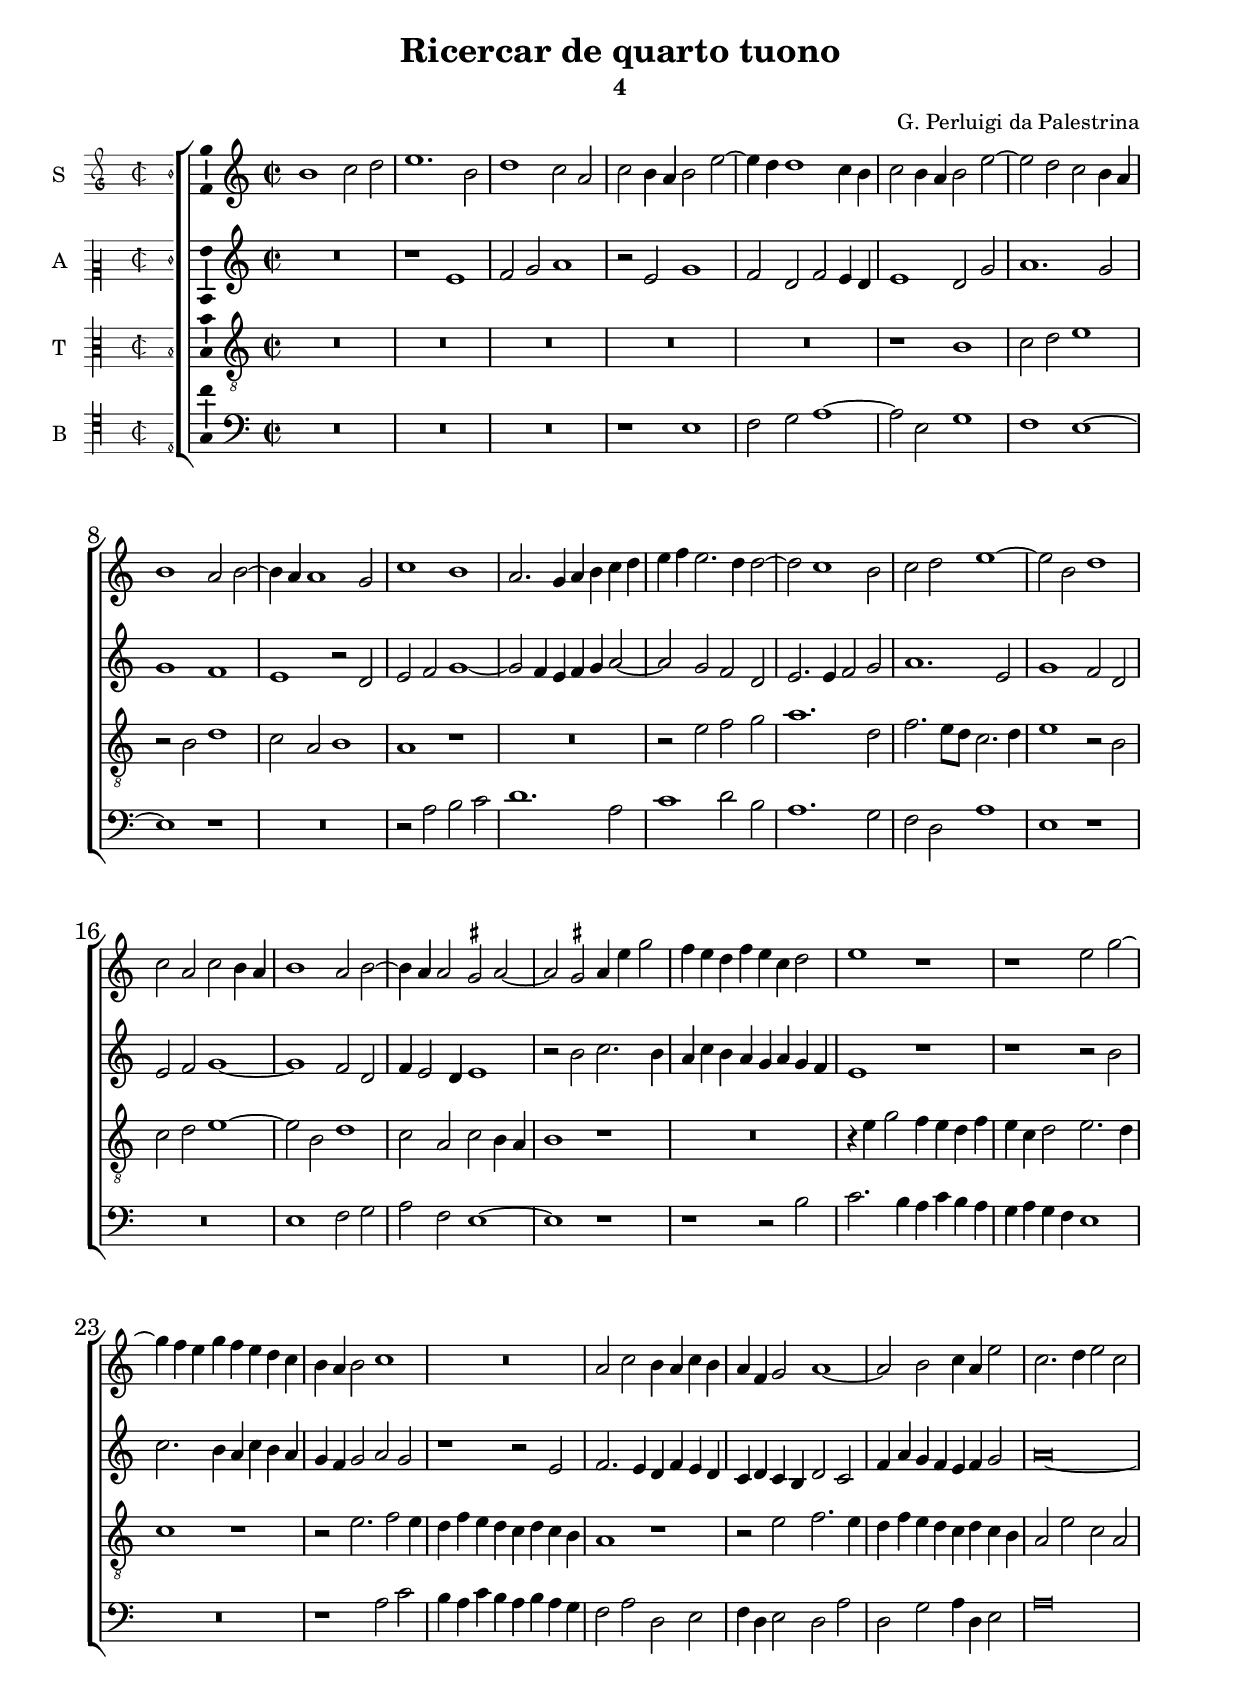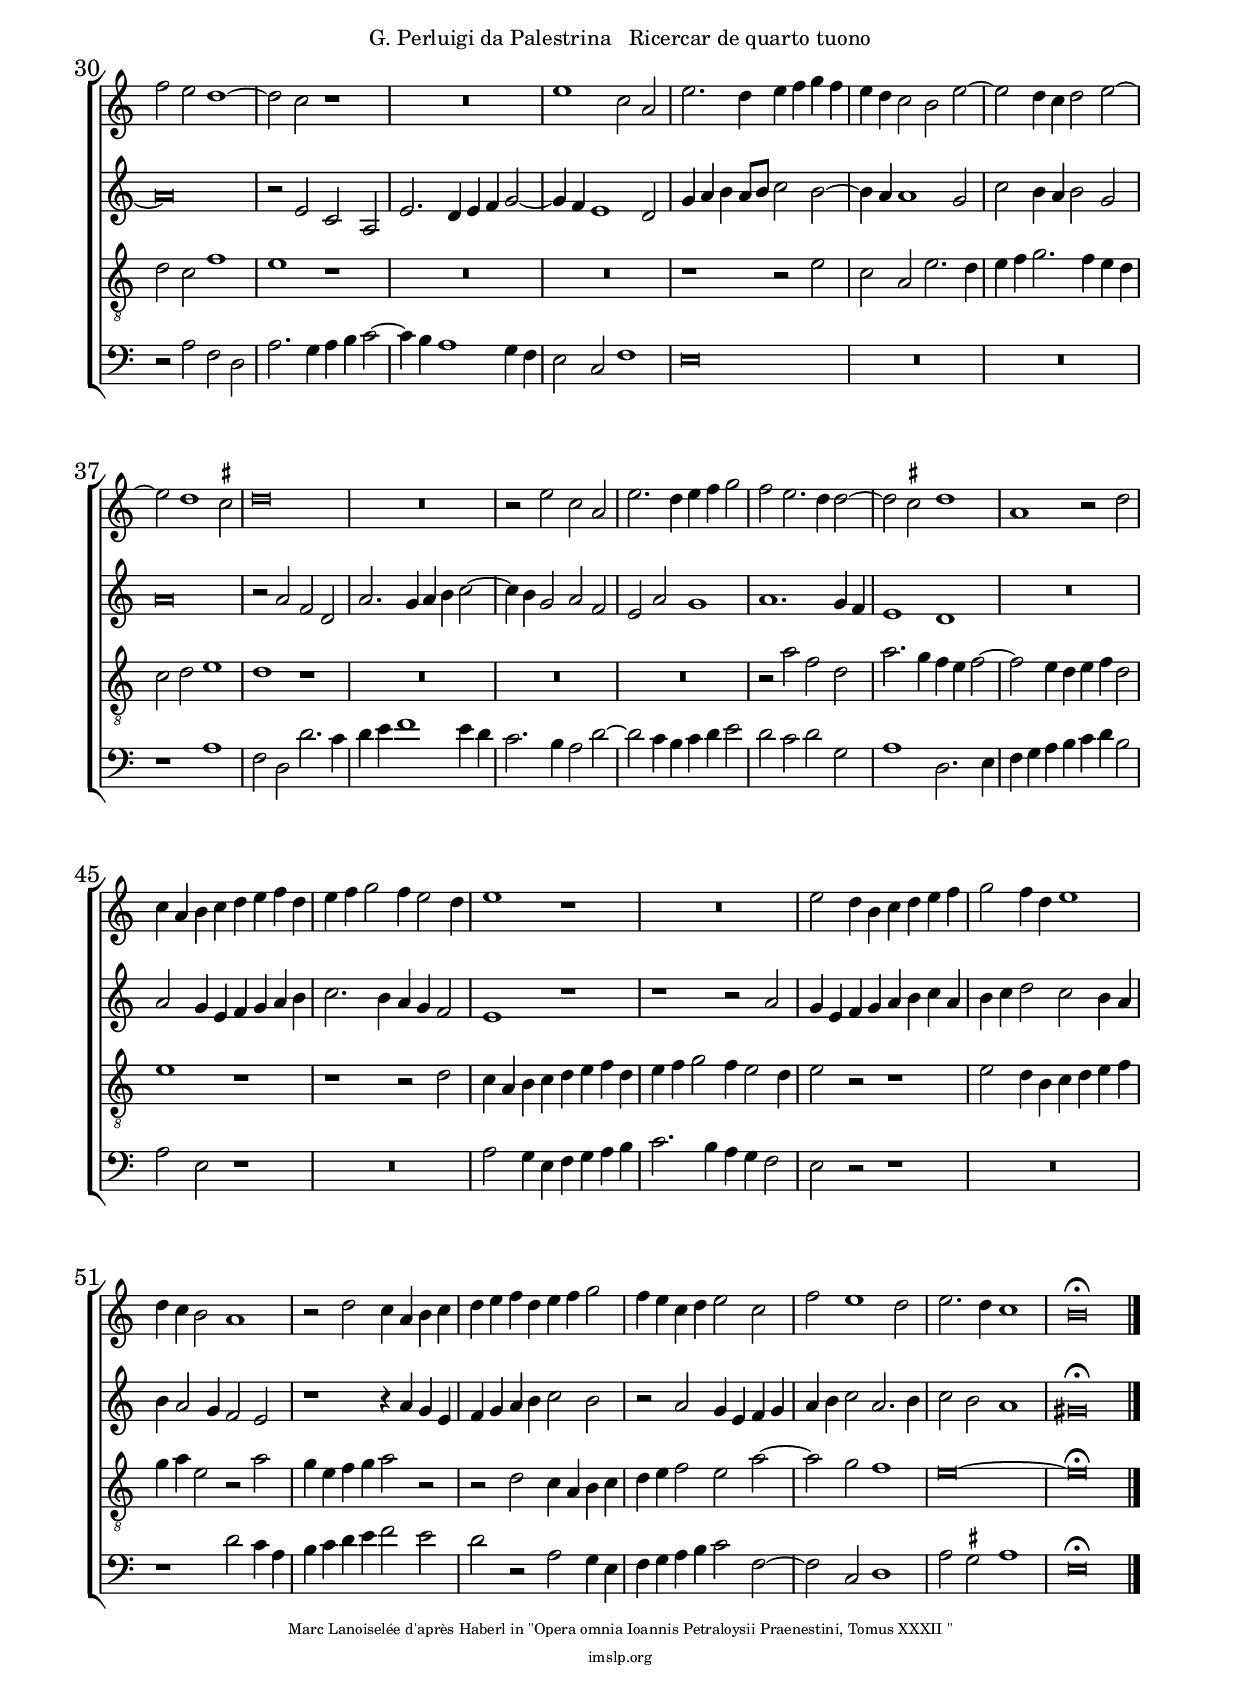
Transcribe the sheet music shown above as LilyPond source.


\paper {
  
  %indent = 20\mm  
  line-width = 176\mm		%160
  ragged-bottom = ##t
    oddHeaderMarkup = \markup \fill-line {
  % interpret markup if its not first page of the current book(part)
  \on-the-fly #not-first-page \line { "'"  \fromproperty #'header:title
"'" }
  }
  evenHeaderMarkup = \markup \fill-line {
  % interpret markup if its not first page of the current book(part)
  \on-the-fly #not-first-page \line {  \fromproperty #'header:composer " " \fromproperty #'header:title
 }
  }
  system-system-spacing = #'((basic-distance . 15) (padding . 1))
  bottom-margin = 15\mm
  
}

\layout {
  
   \context {
   \Score
   \override SpacingSpanner.common-shortest-duration =
    #(ly:make-moment 1/2)
  }
   %}
  \context {
  \Voice
  \consists "Ambitus_engraver"
  \override StaffSymbol.thickness = #1.75
  }
}


\version "2.19.40"

#(set-global-staff-size 18.5)

\header {
  
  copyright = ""
  
  title = "Ricercar de quarto tuono"
  
  subtitle = "4"
  
  composer = "G. Perluigi da Palestrina"
  
  arranger = ""
  
  instrument = ""
  
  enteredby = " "
  
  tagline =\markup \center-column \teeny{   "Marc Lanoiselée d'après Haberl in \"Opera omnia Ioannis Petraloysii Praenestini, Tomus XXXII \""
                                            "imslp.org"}
  % metre = "metre"
  
  % opus = "opus"
  
  %piece = "Tragédie David et Jonathas 1688"
  
  % poet = "poet"
  
  %copyright = \markup { \fontsize #-3 "non-commercial copy Welcome. Arrangement Marc  Lanoiselée d'après fond Philidor BNF"}
  
  
  
  
  
}



%///////////////Outils pour Parties///////////////// 

%\partial 4*2 \repeat volta 2{  

%\alternative{{\partial 4*1 fin1 }  { fin2  \bar "|." }} 

%\set Staff.clefTransposition = #7

%^\markup{\center-column { (tr) }}

%\set Score.repeatCommands = #'((volta "1") ) 

%\set Score.repeatCommands = #'((volta #f))

%/////////////////////////////////////////////////////
ficta = { \once \set suggestAccidentals = ##t }
hem = ^\markup{  \pad-around #0.4 \rotate # -90  "[ "}  %hémiole sur une note

delb =\override Staff.BarLine.transparent = ##t %bar transparent
adelb = \revert Staff.BarLine.transparent      %fin bar transparent

Cbarre={  \numericTimeSignature  %C barré aves 4/2
  \time 2/1
  \once \override Staff.TimeSignature.stencil = #ly:text-interface::print 
  \once \override Staff.TimeSignature.text = \markup \musicglyph 
#"timesig.C22" 
  \time 4/2 }

%************PartieUn**********************************
IncipitPartieUn ={ 
  
  \time 2/2
  \clef "petrucci-g"
  \key c \major
  b'1}

PartieUn = {
  \override NoteHead.style = #'baroque
  \override Score.BarNumber.font-size = #1
 \clef "petrucci-c1" %"treble"
 \key c \major
 \time 4/2
 \Cbarre
 \clef "treble"
 \key c\major
 \time 4/4
 b'1 c''2 d''2  |  % 1
 e''1. b'2  |  % 2
 d''1 c''2 a'2  |  % 3
 c''2 b'4 a'4 b'2 e''2 ~ |  % 4
 e''4 d''4 d''1 c''4 b'4  |  % 5
 c''2 b'4 a'4 b'2 e''2 ~ |  % 6
 e''2 d''2 c''2 b'4 a'4  |  % 7

 b'1 a'2 b'2 ~ |  % 8
 b'4 a'4 a'1 g'2  |  % 9
 c''1 b'1  |  % 10
 a'2. g'4 a'4 b'4 c''4 d''4  |  % 11
 e''4 f''4 e''2. d''4 d''2 ~  |  % 12
 d''2 c''1 b'2  |  % 13
 c''2 d''2 e''1 ~ |  % 14

 e''2 b'2 d''1  |  % 15
 c''2 a'2 c''2 b'4 a'4  |  % 16
 b'1 a'2 b'2 ~ |  % 17
 b'4 a'4 a'2 \ficta gis'2 a'2 ~ |  % 18
 a'2 \ficta gis'2 a'4 e''4 g''2  |  % 19
 f''4 e''4 d''4 f''4 e''4 c''4 d''2  |  % 20
 e''1 r1  |  % 21

 r1  e''2 g''2 ~ |  % 22
 g''4 f''4 e''4 g''4 f''4 e''4 d''4 c''4  |  % 23
 b'4 a'4 b'2 c''1  |  % 24
 R\breve*4/4  |  % 25
 a'2 c''2 b'4 a'4 c''4 b'4  |  % 26
 a'4 f'4 g'2 a'1 ~  |  % 27
 a'2 b'2 c''4 a'4 e''2  |  % 28

 c''2. d''4 e''2 c''2  |  % 29
 
 f''2 e''2 d''1 ~ |  % 30
 d''2 c''2 r1  |  % 31
 R\breve*4/4  |  % 32
 e''1 c''2 a'2  |  % 33
 e''2. d''4 e''4 f''4 g''4 f''4  |  % 34
 e''4 d''4 c''2 b'2 e''2 ~ |  % 35

 e''2 d''4 c''4 d''2 e''2 ~ |  % 36
 e''2 d''1 \ficta cis''2  |  % 37
 d''\breve  |  % 38
 R\breve*4/4  |  % 39
 r2  e''2 c''2 a'2  |  % 40
 e''2. d''4 e''4 f''4 g''2  |  % 41
 f''2 e''2. d''4 d''2 ~ |  % 42
 d''2 \ficta cis''2 d''1  |  % 43
 a'1 r2  d''2  |  % 44
 c''4 a'4 b'4 c''4 d''4 e''4 f''4 d''4  |  % 45
 e''4 f''4 g''2 f''4 e''2 d''4  |  % 46
 e''1 r1  |  % 47
 R\breve*4/4  |  % 48
 e''2 d''4 b'4 c''4 d''4 e''4 f''4  |  % 49
 g''2 f''4 d''4 e''1  |  % 50
 d''4 c''4 b'2 a'1  |  % 51
 r2  d''2 c''4 a'4 b'4 c''4  |  % 52
 d''4 e''4 f''4 d''4 e''4 f''4 g''2  |  % 53
 f''4 e''4 c''4 d''4 e''2 c''2  |  % 54
 f''2 e''1 d''2  |  % 55
 e''2. d''4 c''1  |  % 56
 b'\breve^\fermata
 \bar "|."

 


  }
  
%************PartieDeux**********************************
IncipitPartieDeux ={ 
  
  \time 2/2
  \clef "petrucci-c2"
  \key c \major
  e'1}


PartieDeux = {
  \override NoteHead.style = #'baroque
 \clef "treble"
 \key c \major
 \time 4/2
 \Cbarre
  R\breve  |  % 1
 r1  e'1  |  % 2
 f'2 g'2 a'1  |  % 3
 r2  e'2 g'1  |  % 4
 f'2 d'2 f'2 e'4  d'4  |  % 5
 e'1 d'2 g'2  |  % 6
 a'1. g'2  |  % 7
 g'1 f'1  |  % 8
 e'1 r2 d'2  |  % 9
 e'2 f'2 g'1 ~ |  % 10
 g'2 f'4  e'4  f'4  g'4  a'2 ~ |  % 11
 a'2 g'2 f'2 d'2  |  % 12
 e'2. e'4 f'2 g'2  |  % 13
 a'1. e'2  |  % 14
 g'1 f'2 d'2  |  % 15
 e'2 f'2 g'1 ~ |  % 16
 g'1 f'2 d'2  |  % 17
 f'4  e'2  d'4  e'1  |  % 18
 r2  b'2 c''2. b'4  |  % 19
 a'4  c''4  b'4  a'4  g'4  a'4  g'4  f'4  |  % 20
 e'1 r1  |  % 21
 r1 r2  b'2  |  % 22
 c''2. b'4 a'4  c''4  b'4  a'4  |  % 23
 g'4  f'4  g'2 a'2 g'2  |  % 24
 r1 r2  e'2  |  % 25
 f'2. e'4 d'4  f'4  e'4  d'4  |  % 26
 c'4  d'4  c'4  b4  d'2 c'2  |  % 27
 f'4  a'4  g'4  f'4  e'4  f'4  g'2  |  % 28
 a'\breve ~ |  % 29
 a'\breve  |  % 30
 r2  e'2 c'2 a2  |  % 31
 e'2. d'4 e'4  f'4  g'2 ~ |  % 32
 g'4  f'4  e'1 d'2  |  % 33
 g'4  a'4  b'4  a'8 b'8  c''2 b'2 ~ |  % 34
 b'4  a'4  a'1 g'2  |  % 35
 c''2 b'4  a'4  b'2 g'2  |  % 36
 a'\breve  |  % 37
 r2  a'2 f'2 d'2  |  % 38
 a'2. g'4 a'4  b'4  c''2 ~ |  % 39
 c''4  b'4  g'2 a'2 f'2  |  % 40
 e'2 a'2 g'1  |  % 41
 a'1. g'4  f'4  |  % 42
 e'1 d'1  |  % 43
 R\breve  |  % 44
 a'2 g'4  e'4  f'4  g'4  a'4  b'4  |  % 45
 c''2. b'4 a'4  g'4  f'2  |  % 46
 e'1 r1  |  % 47
 r1 r2  a'2  |  % 48
 g'4  e'4  f'4  g'4  a'4  b'4  c''4  a'4  |  % 49
 b'4  c''4  d''2 c''2 b'4  a'4  |  % 50
 b'4  a'2 g'4  f'2 e'2  |  % 51
 r1  r4  a'4 g'4  e'4  |  % 52
 f'4  g'4  a'4  b'4  c''2 b'2  |  % 53
 r2  a'2 g'4  e'4  f'4  g'4  |  % 54
 a'4  b'4  c''2 a'2. b'4  |  % 55
 c''2 b'2 a'1  |  % 56
 gis'\breve^\fermata
 \bar "|."


}


%****************Partietrois********************************
IncipitPartieTrois ={  
  \time 2/2
  \clef "petrucci-c3"
  \key c \major
  b1}



PartieTrois = {
  \override NoteHead.style = #'baroque
 \clef "treble_8"  
 \key c \major
 \time 4/2
 \Cbarre
  R\breve*5  |  % 1

 r1  b1  |  % 6
 c'2 d'2 e'1  |  % 7
 r2 b2 d'1  |  % 8
 c'2 a2 b1  |  % 9
 a1 r1  |  % 10
 R\breve  |  % 11
 r2  e'2 f'2 g'2  |  % 12
 a'1. d'2  |  % 13
 f'2. e'8  d'8  c'2. d'4  |  % 14
 e'1 r2  b2  |  % 15
 c'2 d'2 e'1 ~ |  % 16
 e'2 b2 d'1  |  % 17
 c'2 a2 c'2 b4  a4  |  % 18
 b1 r1  |  % 19
 R\breve  |  % 20
 r4  e'4 g'2 f'4  e'4  d'4  f'4  |  % 21
 e'4  c'4  d'2 e'2. d'4  |  % 22
 c'1 r1  |  % 23
 r2  e'2. f'2  e'4  |  % 24
 d'4  f'4  e'4  d'4  c'4  d'4  c'4  b4  |  % 25
 a1 r1  |  % 26
 r2  e'2 f'2. e'4  |  % 27
 d'4  f'4  e'4  d'4  c'4  d'4  c'4  b4  |  % 28
 a2 e'2 c'2 a2  |  % 29
 d'2 c'2 f'1  |  % 30
 e'1 r1  |  % 31
 R\breve  |  % 32
 R\breve  |  % 33
 r1 r2  e'2  |  % 34
 c'2 a2 e'2. d'4  |  % 35
 e'4  f'4  g'2. f'4 e'4  d'4  |  % 36
 c'2 d'2 e'1  |  % 37
 d'1 r1  |  % 38
 R\breve  |  % 39
 R\breve  |  % 40
 R\breve  |  % 41
 r2  a'2 f'2 d'2  |  % 42
 a'2. g'4 f'4  e'4  f'2 ~ |  % 43
 f'2 e'4  d'4  e'4  f'4  d'2  |  % 44
 e'1 r1  |  % 45
 r1 r2  d'2  |  % 46
 c'4  a4  b4  c'4  d'4  e'4  f'4  d'4  |  % 47
 e'4  f'4  g'2 f'4  e'2  d'4  |  % 48
 e'2 r2 r1  |  % 49
 e'2 d'4  b4  c'4  d'4  e'4  f'4  |  % 50
 g'4  a'4  e'2 r2  a'2  |  % 51
 g'4  e'4  f'4  g'4  a'2 r2  |  % 52
 r2  d'2 c'4  a4  b4  c'4  |  % 53
 d'4  e'4  f'2 e'2 a'2 ~ |  % 54
 a'2 g'2 f'1  |  % 55
 e'\breve ~ |  % 56
 e'\breve^\fermata
 \bar "|."
  

}


%****************PartieQuatre********************************
IncipitPartieQuatre ={  
   \time 2/2
  \clef "petrucci-c4"
  \key c \major
  e1}


PartieQuatre = {
  \override NoteHead.style = #'baroque
 \clef "bass"
 \key c \major
 \time 4/2
 \Cbarre
  R\breve*3  |  % 1
 
 r1  e1  |  % 4
 f2 g2 a1 ~ |  % 5
 a2 e2 g1  |  % 6
 f1 e1 ~ |  % 7
 e1 r1  |  % 8
 R\breve  |  % 9
 r2  a2 b2 c'2  |  % 10
 d'1. a2  |  % 11
 c'1 d'2 b2  |  % 12
 a1. g2  |  % 13
 f2 d2 a1  |  % 14
 e1 r1  |  % 15
 R\breve  |  % 16
 e1 f2 g2  |  % 17
 a2 f2 e1 ~ |  % 18
 e1 r1  |  % 19
 r1 r2  b2  |  % 20
 c'2. b4 a4  c'4  b4  a4  |  % 21
 g4  a4  g4  f4  e1  |  % 22
 R\breve  |  % 23
 r1  a2 c'2  |  % 24
 b4  a4  c'4  b4  a4  b4  a4  g4  |  % 25
 f2 a2 d2 e2  |  % 26
 f4  d4  e2 d2 a2  |  % 27
 d2 g2 a4  d4  e2  |  % 28
 a\breve  |  % 29
 r2  a2 f2 d2  |  % 30
 a2. g4 a4  b4  c'2 ~ |  % 31
 c'4  b4  a1 g4  f4  |  % 32
 e2 c2 f1  |  % 33
 e\breve  |  % 34
 R\breve  |  % 35
 R\breve  |  % 36
 r1  a1  |  % 37
 f2 d2 d'2. c'4  |  % 38
 d'4  e'4  f'1 e'4  d'4  |  % 39
 c'2. b4 a2 d'2 ~ |  % 40
 d'2 c'4  b4  c'4  d'4  e'2  |  % 41
 d'2 c'2 d'2 g2  |  % 42
 a1 d2. e4  |  % 43
 f4  g4  a4  b4  c'4  d'4  b2  |  % 44
 a2 e2 r1  |  % 45
 R\breve  |  % 46
 a2 g4  e4  f4  g4  a4  b4  |  % 47
 c'2. b4 a4  g4  f2  |  % 48
 e2 r2 r1  |  % 49
 R\breve  |  % 50
 r1  d'2 c'4  a4  |  % 51
 b4  c'4  d'4  e'4  f'2 e'2  |  % 52
 d'2 r2  a2 g4  e4  |  % 53
 f4  g4  a4  b4  c'2 f2 ~ |  % 54
 f2 c2 d1  |  % 55
 a2 \ficta gis2 a1  |  % 56
 e\breve^\fermata
 \bar "|."


}

%************PartieCinq**************************
IncipitPartieCinq ={  
  \time 4/4
  \clef "petrucci-f3"
  \key c \major
  d1}

PartieCinq = {
  \override NoteHead.style = #'baroque
  
}
%******* Paroles ****************


%+++++++++++++++++++++++VoixUnI+++++++++
VoixUnI = \lyricmode {
  _
  
}

%++++++++++++++++++++ VoixDeuxI+++++++++++
VoixDeuxI =  \lyricmode { 
  _
 
}
%++++++++++++++++++ VoixTroisI +++++++++++
VoixTroisI =  \lyricmode { 
  _
}



%++++++++++++++++ Voix TroisI ++++++++++
VoixTroisI =  \lyricmode {  	 
 _
}

%++++++++++++++++ Voix TroisI ++++++++++
VoixQuatre =  \lyricmode {  	 
 _
}
%+++++++++Fin des paroles+++++

%************************************************
\score {
  
  
  \new ChoirStaff { 
  <<

  \new Voice = "PartieUn"  <<

   \set Staff.instrumentName = #"S"
   \incipit \IncipitPartieUn
   
   \PartieUn 
   
  >>
  %-----------------------------------------------------------
  \new Voice = "PartieUn"  <<

   \set Staff.instrumentName = #"A"
   \incipit \IncipitPartieDeux
   
   \PartieDeux
   
   
  >>
  
  %----------------------------------------------------------
  
  \new Voice = "PartieUn"  <<

   \set Staff.instrumentName = #"T"
   \incipit \IncipitPartieTrois
   \PartieTrois
   
  >>
  %--------------------------------------------------------------
  
  \new Voice = "PartieUn"  <<

   \set Staff.instrumentName = #"B"
   \incipit \IncipitPartieQuatre
  
  \PartieQuatre
  
  
  >>
 
  %---------------------------------------------------------------
  
   
  >>
}
  \layout {
   
  }
 \midi {
    \set Score.midiInstrument = #"oboe"
  \tempo 1 = 44
  }
}

